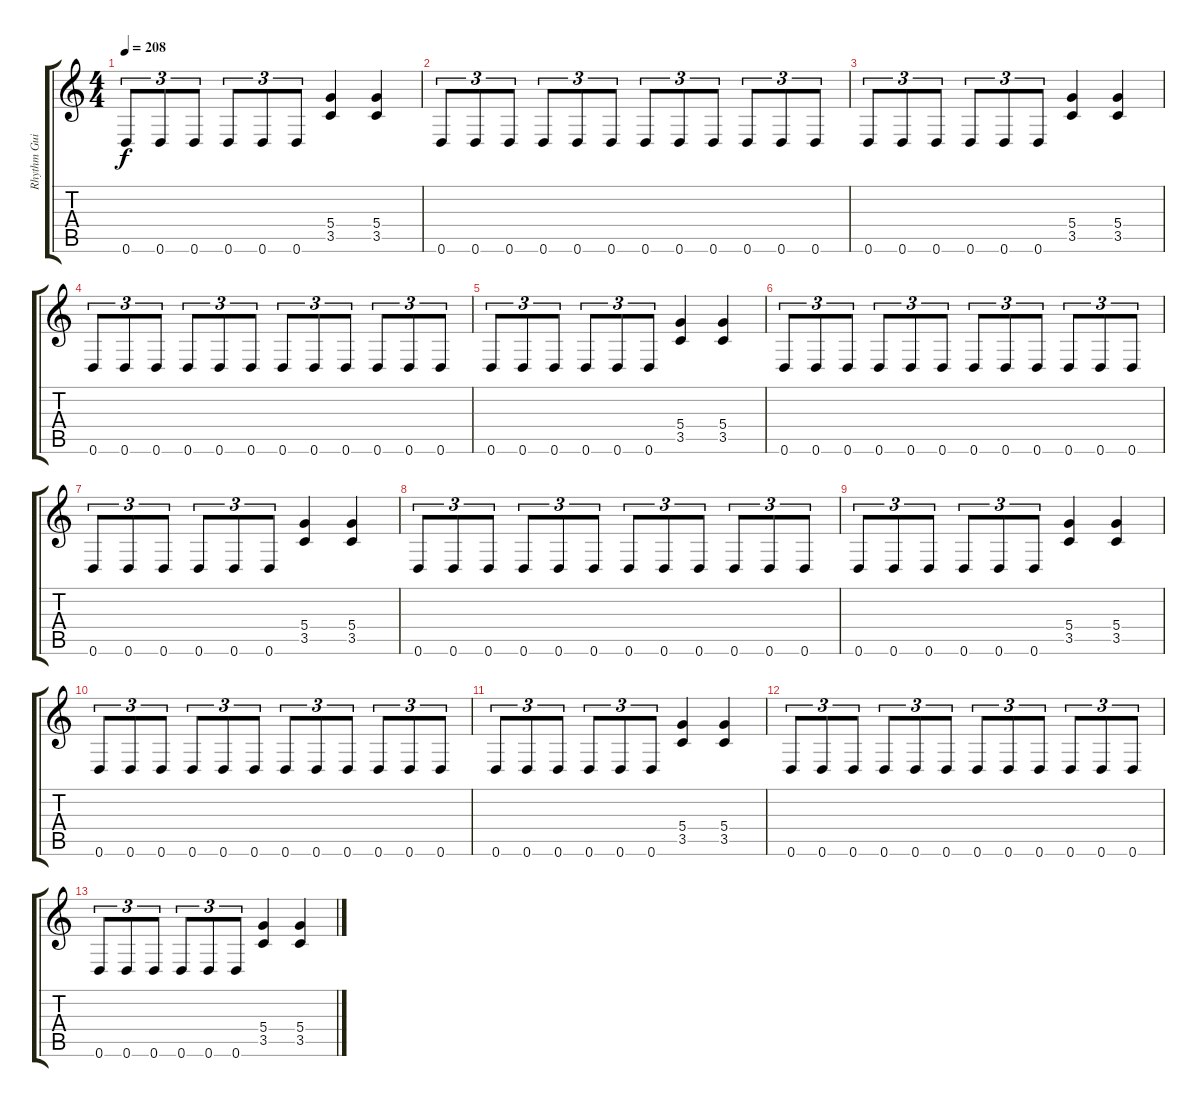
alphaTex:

\track ("Rhythm Guitar" "Rhythm Gui") {instrument distortionguitar}
\staff {score tabs}
\tuning (E4 B3 G3 D3 A2 D2) {hide}
\ts (4 4)
\tempo 208
\clef g2
\ks c
0.6.8{tu (3 2) dy f} 0.6.8{tu (3 2)} 0.6.8{tu (3 2)} 0.6.8{tu (3 2)} 0.6.8{tu (3 2)} 0.6.8{tu (3 2)} (5.4 3.5).4 (5.4 3.5).4 |
0.6.8{tu (3 2) volume 7} 0.6.8{tu (3 2)} 0.6.8{tu (3 2)} 0.6.8{tu (3 2)} 0.6.8{tu (3 2)} 0.6.8{tu (3 2)} 0.6.8{tu (3 2)} 0.6.8{tu (3 2)} 0.6.8{tu (3 2)} 0.6.8{tu (3 2)} 0.6.8{tu (3 2)} 0.6.8{tu (3 2)} |
0.6.8{tu (3 2)} 0.6.8{tu (3 2)} 0.6.8{tu (3 2)} 0.6.8{tu (3 2)} 0.6.8{tu (3 2)} 0.6.8{tu (3 2)} (5.4 3.5).4 (5.4 3.5).4 |
0.6.8{tu (3 2)} 0.6.8{tu (3 2)} 0.6.8{tu (3 2)} 0.6.8{tu (3 2)} 0.6.8{tu (3 2)} 0.6.8{tu (3 2)} 0.6.8{tu (3 2)} 0.6.8{tu (3 2)} 0.6.8{tu (3 2)} 0.6.8{tu (3 2)} 0.6.8{tu (3 2)} 0.6.8{tu (3 2)} |
0.6.8{tu (3 2)} 0.6.8{tu (3 2)} 0.6.8{tu (3 2)} 0.6.8{tu (3 2)} 0.6.8{tu (3 2)} 0.6.8{tu (3 2)} (5.4 3.5).4 (5.4 3.5).4 |
0.6.8{tu (3 2) volume 4} 0.6.8{tu (3 2)} 0.6.8{tu (3 2)} 0.6.8{tu (3 2)} 0.6.8{tu (3 2)} 0.6.8{tu (3 2)} 0.6.8{tu (3 2)} 0.6.8{tu (3 2)} 0.6.8{tu (3 2)} 0.6.8{tu (3 2)} 0.6.8{tu (3 2)} 0.6.8{tu (3 2)} |
0.6.8{tu (3 2)} 0.6.8{tu (3 2)} 0.6.8{tu (3 2)} 0.6.8{tu (3 2)} 0.6.8{tu (3 2)} 0.6.8{tu (3 2)} (5.4 3.5).4 (5.4 3.5).4 |
0.6.8{tu (3 2)} 0.6.8{tu (3 2)} 0.6.8{tu (3 2)} 0.6.8{tu (3 2)} 0.6.8{tu (3 2)} 0.6.8{tu (3 2)} 0.6.8{tu (3 2)} 0.6.8{tu (3 2)} 0.6.8{tu (3 2)} 0.6.8{tu (3 2)} 0.6.8{tu (3 2)} 0.6.8{tu (3 2)} |
0.6.8{tu (3 2)} 0.6.8{tu (3 2)} 0.6.8{tu (3 2)} 0.6.8{tu (3 2)} 0.6.8{tu (3 2)} 0.6.8{tu (3 2)} (5.4 3.5).4 (5.4 3.5).4 |
0.6.8{tu (3 2) volume 0} 0.6.8{tu (3 2)} 0.6.8{tu (3 2)} 0.6.8{tu (3 2)} 0.6.8{tu (3 2)} 0.6.8{tu (3 2)} 0.6.8{tu (3 2)} 0.6.8{tu (3 2)} 0.6.8{tu (3 2)} 0.6.8{tu (3 2)} 0.6.8{tu (3 2)} 0.6.8{tu (3 2)} |
0.6.8{tu (3 2)} 0.6.8{tu (3 2)} 0.6.8{tu (3 2)} 0.6.8{tu (3 2)} 0.6.8{tu (3 2)} 0.6.8{tu (3 2)} (5.4 3.5).4 (5.4 3.5).4 |
0.6.8{tu (3 2)} 0.6.8{tu (3 2)} 0.6.8{tu (3 2)} 0.6.8{tu (3 2)} 0.6.8{tu (3 2)} 0.6.8{tu (3 2)} 0.6.8{tu (3 2)} 0.6.8{tu (3 2)} 0.6.8{tu (3 2)} 0.6.8{tu (3 2)} 0.6.8{tu (3 2)} 0.6.8{tu (3 2)} |
0.6.8{tu (3 2)} 0.6.8{tu (3 2)} 0.6.8{tu (3 2)} 0.6.8{tu (3 2)} 0.6.8{tu (3 2)} 0.6.8{tu (3 2)} (5.4 3.5).4 (5.4 3.5).4
